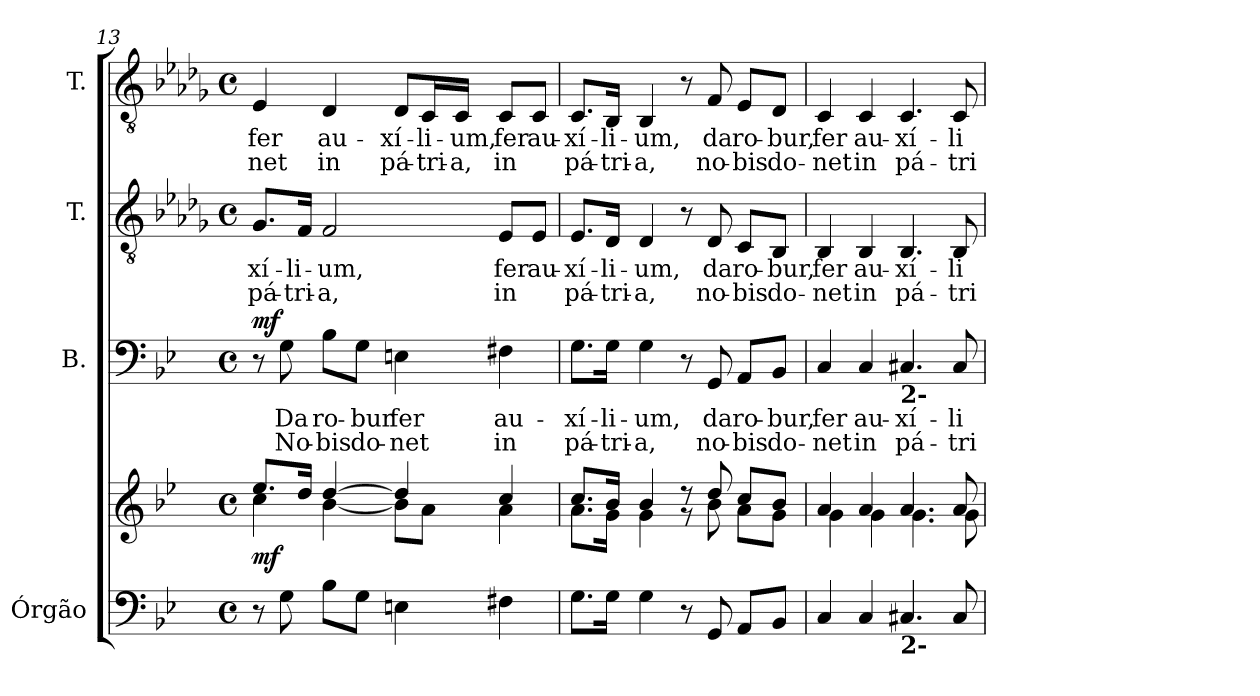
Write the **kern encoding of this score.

**kern	**kern	**dynam	**kern	**text	**text	**dynam	**kern	**text	**text	**kern	**text	**text
*part4	*part4	*part4	*part3	*part3	*part3	*part3	*part2	*part2	*part2	*part1	*part1	*part1
*staff5	*staff4	*staff4/5	*staff3	*staff3	*staff3	*staff3	*staff2	*staff2	*staff2	*staff1	*staff1	*staff1
*I"Órgão	*	*	*I"B.	*	*	*	*I"T.	*	*	*I"T.	*	*
*I'Órg.	*	*	*	*	*	*	*	*	*	*	*	*
*clefF4	*clefG2	*	*clefF4	*	*	*	*clefGv2	*	*	*clefGv2	*	*
*	*	*	*	*	*	*	*ITrd2c3	*	*	*ITrd2c3	*	*
*k[b-e-]	*k[b-e-]	*	*k[b-e-]	*	*	*	*k[b-e-]	*	*	*k[b-e-]	*	*
*g:	*g:	*	*g:	*	*	*	*g:	*	*	*g:	*	*
*M4/4	*M4/4	*	*M4/4	*	*	*	*M4/4	*	*	*M4/4	*	*
*met(c)	*met(c)	*	*met(c)	*	*	*	*met(c)	*	*	*met(c)	*	*
=13	=13	=13	=13	=13	=13	=13	=13	=13	=13	=13	=13	=13
*	*^	*	*	*	*	*	*	*	*	*	*	*
!	!	!	!	!	!	!	!	!	!LO:LY:b:color=#000000	!LO:LY:b:color=#000000	!	!	!
!	!	!	!	!	!	!	!	!	!	!	!	!LO:LY:b:color=#000000	!LO:LY:b:color=#000000
8r	8.ee-i/L	4cci\	mf	8r	.	.	mf	8.E-i/L	-xí-	pá-	4Ci/	fer	-net
!	!	!	!	!	!LO:LY:b:color=#000000	!LO:LY:b:color=#000000	!	!	!	!	!	!	!
8Gi\	.	.	.	8Gi\	Da	No-	.	.	.	.	.	.	.
!	!	!	!	!	!	!	!	!	!LO:LY:b:color=#000000	!LO:LY:b:color=#000000	!	!	!
.	16ddi/Jk	.	.	.	.	.	.	16Di/Jk	-li-	-tri-	.	.	.
!	!	!	!	!	!LO:LY:b:color=#000000	!LO:LY:b:color=#000000	!	!	!	!	!	!	!
!	!	!	!	!	!	!	!	!	!LO:LY:b:color=#000000	!LO:LY:b:color=#000000	!	!	!
!	!	!	!	!	!	!	!	!	!	!	!	!LO:LY:b:color=#000000	!LO:LY:b:color=#000000
8B-i\L	[>4ddi/	[<4b-i\	.	8B-i\L	ro-	-bis	.	2Di/	-um,	-a,	4BB-i/	au-	in
!	!	!	!	!	!LO:LY:b:color=#000000	!LO:LY:b:color=#000000	!	!	!	!	!	!	!
8Gi\J	.	.	.	8Gi\J	-bur	do-	.	.	.	.	.	.	.
!	!	!	!	!	!LO:LY:b:color=#000000	!LO:LY:b:color=#000000	!	!	!	!	!	!	!
!	!	!	!	!	!	!	!	!	!	!	!	!LO:LY:b:color=#000000	!LO:LY:b:color=#000000
4Eni\	4ddi/]	8b-i\L]	.	4Eni\	fer	-net	.	.	.	.	8BB-i/L	-xí-	pá-
!	!	!	!	!	!	!	!	!	!	!	!	!LO:LY:b:color=#000000	!LO:LY:b:color=#000000
.	.	8ai\J	.	.	.	.	.	.	.	.	16AAi/L	-li-	-tri-
!	!	!	!	!	!	!	!	!	!	!	!	!LO:LY:b:color=#000000	!LO:LY:b:color=#000000
.	.	.	.	.	.	.	.	.	.	.	16AAi/JJ	-um,	-a,
!	!	!	!	!	!LO:LY:b:color=#000000	!LO:LY:b:color=#000000	!	!	!	!	!	!	!
!	!	!	!	!	!	!	!	!	!LO:LY:b:color=#000000	!LO:LY:b:color=#000000	!	!	!
!	!	!	!	!	!	!	!	!	!	!	!	!LO:LY:b:color=#000000	!LO:LY:b:color=#000000
4F#Xi\	4cci/	4ai\	.	4F#Xi\	au-	in	.	8Ci/L	fer	in	8AAi/L	fer	in
!	!	!	!	!	!	!	!	!	!LO:LY:b:color=#000000	!	!	!	!
!	!	!	!	!	!	!	!	!	!	!	!	!LO:LY:b:color=#000000	!
.	.	.	.	.	.	.	.	8Ci/J	au-	.	8AAi/J	au-	.
!!LO:LB:g=z
=14	=14	=14	=14	=14	=14	=14	=14	=14	=14	=14	=14	=14	=14
!	!	!	!	!	!LO:LY:b:color=#000000	!LO:LY:b:color=#000000	!	!	!	!	!	!	!
!	!	!	!	!	!	!	!	!	!LO:LY:b:color=#000000	!LO:LY:b:color=#000000	!	!	!
!	!	!	!	!	!	!	!	!	!	!	!	!LO:LY:b:color=#000000	!LO:LY:b:color=#000000
8.Gi\L	8.cci/L	8.ai\L	.	8.Gi\L	-xí-	pá-	.	8.Ci/L	-xí-	pá-	8.AAi/L	-xí-	pá-
!	!	!	!	!	!LO:LY:b:color=#000000	!LO:LY:b:color=#000000	!	!	!	!	!	!	!
!	!	!	!	!	!	!	!	!	!LO:LY:b:color=#000000	!LO:LY:b:color=#000000	!	!	!
!	!	!	!	!	!	!	!	!	!	!	!	!LO:LY:b:color=#000000	!LO:LY:b:color=#000000
16Gi\Jk	16b-i/Jk	16gi\Jk	.	16Gi\Jk	-li-	-tri-	.	16BB-i/Jk	-li-	-tri-	16GGi/Jk	-li-	-tri-
!	!	!	!	!	!LO:LY:b:color=#000000	!LO:LY:b:color=#000000	!	!	!	!	!	!	!
!	!	!	!	!	!	!	!	!	!LO:LY:b:color=#000000	!LO:LY:b:color=#000000	!	!	!
!	!	!	!	!	!	!	!	!	!	!	!	!LO:LY:b:color=#000000	!LO:LY:b:color=#000000
4Gi\	4b-i/	4gi\	.	4Gi\	-um,	-a,	.	4BB-i/	-um,	-a,	4GGi/	-um,	-a,
8r	8r	8r	.	8r	.	.	.	8r	.	.	8r	.	.
!	!	!	!	!	!LO:LY:b:color=#000000	!LO:LY:b:color=#000000	!	!	!	!	!	!	!
!	!	!	!	!	!	!	!	!	!LO:LY:b:color=#000000	!LO:LY:b:color=#000000	!	!	!
!	!	!	!	!	!	!	!	!	!	!	!	!LO:LY:b:color=#000000	!LO:LY:b:color=#000000
8GGi/	8ddi/	8b-i\	.	8GGi/	da	no-	.	8BB-i/	da	no-	8Di/	da	no-
!	!	!	!	!	!LO:LY:b:color=#000000	!LO:LY:b:color=#000000	!	!	!	!	!	!	!
!	!	!	!	!	!	!	!	!	!LO:LY:b:color=#000000	!LO:LY:b:color=#000000	!	!	!
!	!	!	!	!	!	!	!	!	!	!	!	!LO:LY:b:color=#000000	!LO:LY:b:color=#000000
8AAi/L	8cci/L	8ai\L	.	8AAi/L	ro-	-bis	.	8AAi/L	ro-	-bis	8Ci/L	ro-	-bis
!	!	!	!	!	!LO:LY:b:color=#000000	!LO:LY:b:color=#000000	!	!	!	!	!	!	!
!	!	!	!	!	!	!	!	!	!LO:LY:b:color=#000000	!LO:LY:b:color=#000000	!	!	!
!	!	!	!	!	!	!	!	!	!	!	!	!LO:LY:b:color=#000000	!LO:LY:b:color=#000000
8BB-i/J	8b-i/J	8gi\J	.	8BB-i/J	-bur,	do-	.	8GGi/J	-bur,	do-	8BB-i/J	-bur,	do-
=15	=15	=15	=15	=15	=15	=15	=15	=15	=15	=15	=15	=15	=15
!	!	!	!	!	!LO:LY:b:color=#000000	!LO:LY:b:color=#000000	!	!	!	!	!	!	!
!	!	!	!	!	!	!	!	!	!LO:LY:b:color=#000000	!LO:LY:b:color=#000000	!	!	!
!	!	!	!	!	!	!	!	!	!	!	!	!LO:LY:b:color=#000000	!LO:LY:b:color=#000000
4Ci/	4ai/	4gi\	.	4Ci/	fer	-net	.	4GGi/	fer	-net	4AAi/	fer	-net
!	!	!	!	!	!LO:LY:b:color=#000000	!LO:LY:b:color=#000000	!	!	!	!	!	!	!
!	!	!	!	!	!	!	!	!	!LO:LY:b:color=#000000	!LO:LY:b:color=#000000	!	!	!
!	!	!	!	!	!	!	!	!	!	!	!	!LO:LY:b:color=#000000	!LO:LY:b:color=#000000
4Ci/	4ai/	4gi\	.	4Ci/	au-	in	.	4GGi/	au-	in	4AAi/	au-	in
!	!	!	!	!	!LO:LY:b:color=#000000	!LO:LY:b:color=#000000	!	!	!	!	!	!	!
!	!	!	!	!	!	!	!	!	!LO:LY:b:color=#000000	!LO:LY:b:color=#000000	!	!	!
!	!	!	!	!LO:TX:b:B:t=2-	!	!	!	!	!	!	!	!	!
!LO:TX:b:B:t=2-	!	!	!	!	!	!	!	!	!	!	!	!	!
!	!	!	!	!	!	!	!	!	!	!	!	!LO:LY:b:color=#000000	!LO:LY:b:color=#000000
4.C#Xi/	4.ai/	4.gi\	.	4.C#Xi/	-xí-	pá-	.	4.GGi/	-xí-	pá-	4.AAi/	-xí-	pá-
!	!	!	!	!	!LO:LY:b:color=#000000	!LO:LY:b:color=#000000	!	!	!	!	!	!	!
!	!	!	!	!	!	!	!	!	!LO:LY:b:color=#000000	!LO:LY:b:color=#000000	!	!	!
!	!	!	!	!	!	!	!	!	!	!	!	!LO:LY:b:color=#000000	!LO:LY:b:color=#000000
8C#i/	8ai/	8gi\	.	8C#i/	-li-	-tri-	.	8GGi/	-li-	-tri-	8AAi/	-li-	-tri-
*	*v	*v	*	*	*	*	*	*	*	*	*	*	*
=	=	=	=	=	=	=	=	=	=	=	=	=
*-	*-	*-	*-	*-	*-	*-	*-	*-	*-	*-	*-	*-
